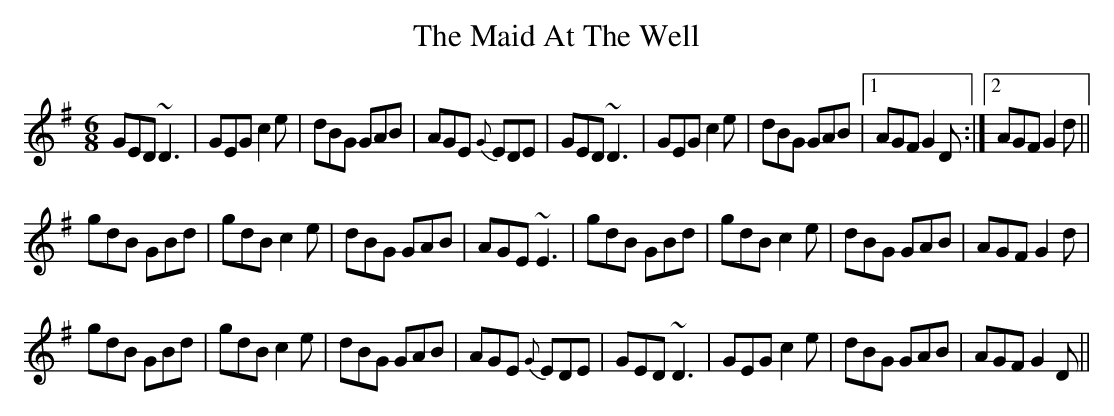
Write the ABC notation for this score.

X:1
T: The Maid At The Well
M: 6/8
L: 1/8
K: Gmaj
GED ~D3|GEG c2e|dBG GAB|AGE {G}EDE|GED ~D3|GEG c2e|dBG GAB|1 AGF G2D:|2 AGF G2d||
gdB GBd|gdB c2e|dBG GAB|AGE ~E3|gdB GBd|gdB c2e|dBG GAB|AGF G2d|
gdB GBd|gdB c2e|dBG GAB|AGE {G}EDE|GED ~D3|GEG c2e|dBG GAB|AGF G2D||
